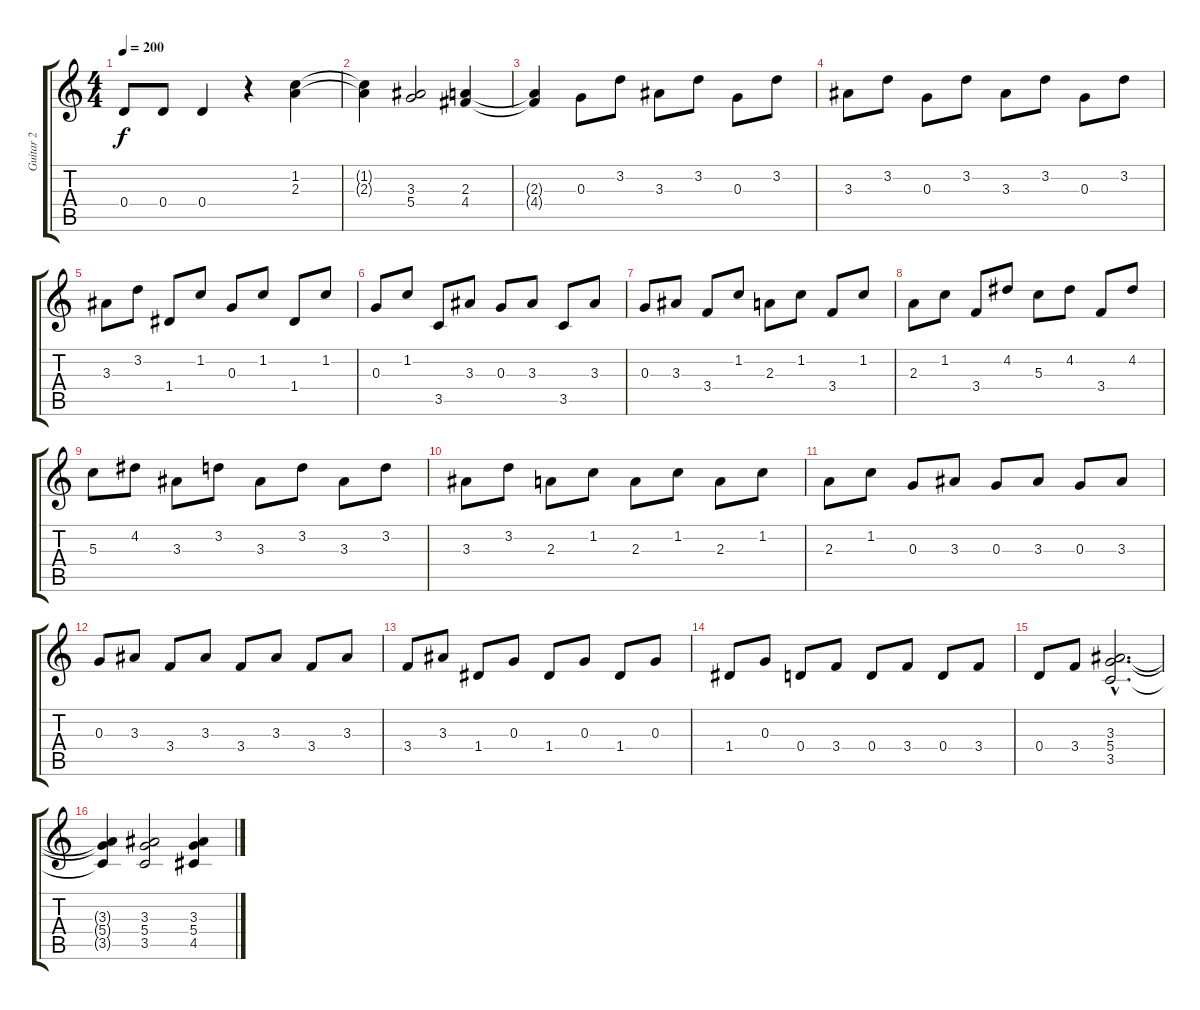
\track ("Guitar 2" "Guitar 2") {instrument acousticguitarnylon}
\staff {score tabs}
\tuning (E4 B3 G3 D3 A2 E2) {hide}
\ts (4 4)
\tempo 200
\clef g2
\ks c
0.4.8{dy f} 0.4.8 0.4.4 r.4 (1.2 2.3).4 |
(1.2{t} 2.3{t}).4 (3.3 5.4).2 (2.3 4.4).4 |
(2.3{t} 4.4{t}).4 0.3.8 3.2.8 3.3.8 3.2.8 0.3.8 3.2.8 |
3.3.8 3.2.8 0.3.8 3.2.8 3.3.8 3.2.8 0.3.8 3.2.8 |
3.3.8 3.2.8 1.4.8 1.2.8 0.3.8 1.2.8 1.4.8 1.2.8 |
0.3.8 1.2.8 3.5.8 3.3.8 0.3.8 3.3.8 3.5.8 3.3.8 |
0.3.8 3.3.8 3.4.8 1.2.8 2.3.8 1.2.8 3.4.8 1.2.8 |
2.3.8 1.2.8 3.4.8 4.2.8 5.3.8 4.2.8 3.4.8 4.2.8 |
5.3.8 4.2.8 3.3.8 3.2.8 3.3.8 3.2.8 3.3.8 3.2.8 |
3.3.8 3.2.8 2.3.8 1.2.8 2.3.8 1.2.8 2.3.8 1.2.8 |
2.3.8 1.2.8 0.3.8 3.3.8 0.3.8 3.3.8 0.3.8 3.3.8 |
0.3.8 3.3.8 3.4.8 3.3.8 3.4.8 3.3.8 3.4.8 3.3.8 |
3.4.8 3.3.8 1.4.8 0.3.8 1.4.8 0.3.8 1.4.8 0.3.8 |
1.4.8 0.3.8 0.4.8 3.4.8 0.4.8 3.4.8 0.4.8 3.4.8 |
0.4.8 3.4.8 (3.3{hac} 5.4{hac} 3.5{hac}).2{d} |
(3.3{t} 5.4{t} 3.5{t}).4 (3.3 5.4 3.5).2 (3.3 5.4 4.5).4
